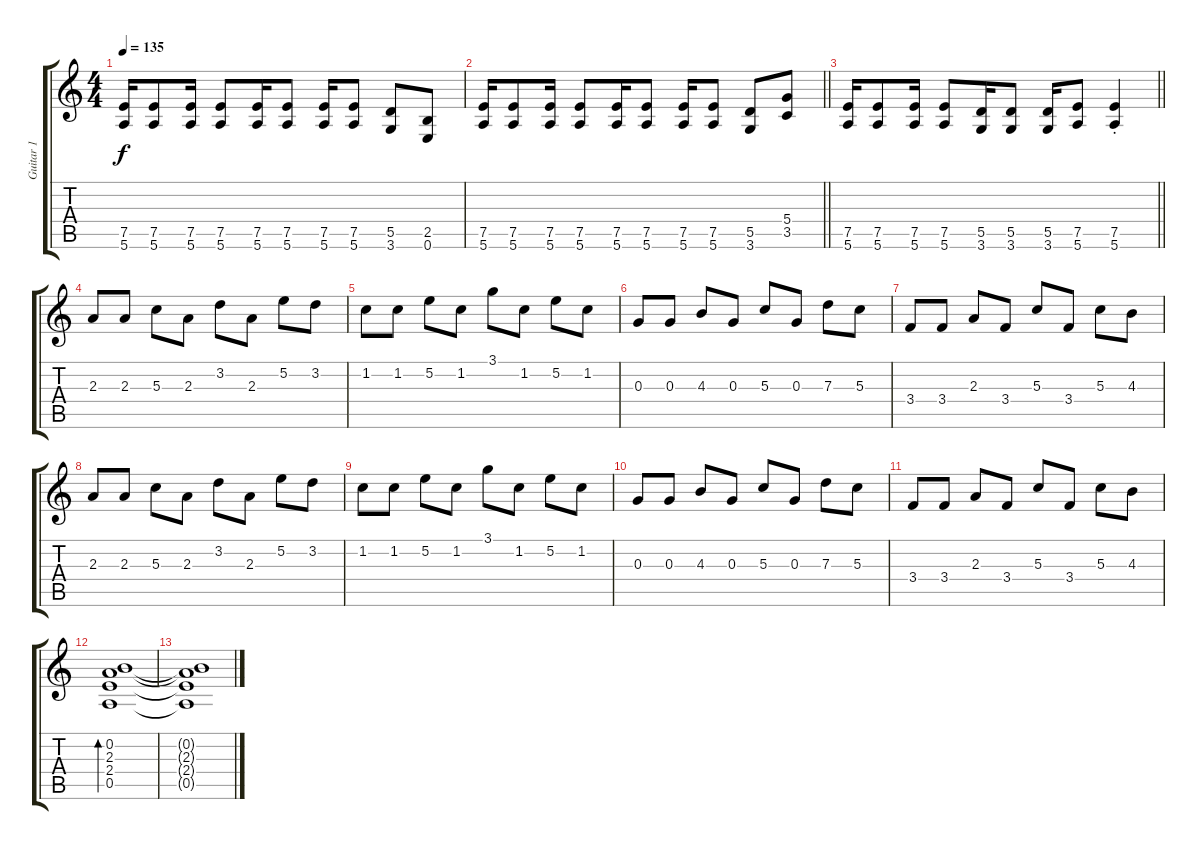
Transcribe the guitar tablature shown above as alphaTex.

\track ("Guitar 1" "Guitar 1") {instrument distortionguitar}
\staff {score tabs}
\tuning (E4 B3 G3 D3 A2 E2) {hide}
\ts (4 4)
\tempo 135
\clef g2
\ks c
(7.5 5.6).16{dy f} (7.5 5.6).8 (7.5 5.6).16 (7.5 5.6).8 (7.5 5.6).16 (7.5 5.6).8 (7.5 5.6).16 (7.5 5.6).8 (5.5 3.6).8 (2.5 0.6).8 |
\barLineRight lightlight
(7.5 5.6).16 (7.5 5.6).8 (7.5 5.6).16 (7.5 5.6).8 (7.5 5.6).16 (7.5 5.6).8 (7.5 5.6).16 (7.5 5.6).8 (5.5 3.6).8 (5.4 3.5).8 |
\barLineRight lightlight
(7.5 5.6).16 (7.5 5.6).8 (7.5 5.6).16 (7.5 5.6).8 (5.5 3.6).16 (5.5 3.6).8 (5.5 3.6).16 (7.5 5.6).8 (7.5{st} 5.6{st}).4 |
\section ("" "")
2.3.8{instrument distortionguitar} 2.3.8 5.3.8 2.3.8 3.2.8 2.3.8 5.2.8 3.2.8 |
1.2.8 1.2.8 5.2.8 1.2.8 3.1.8 1.2.8 5.2.8 1.2.8 |
0.3.8 0.3.8 4.3.8 0.3.8 5.3.8 0.3.8 7.3.8 5.3.8 |
3.4.8 3.4.8 2.3.8 3.4.8 5.3.8 3.4.8 5.3.8 4.3.8 |
2.3.8 2.3.8 5.3.8 2.3.8 3.2.8 2.3.8 5.2.8 3.2.8 |
1.2.8 1.2.8 5.2.8 1.2.8 3.1.8 1.2.8 5.2.8 1.2.8 |
0.3.8 0.3.8 4.3.8 0.3.8 5.3.8 0.3.8 7.3.8 5.3.8 |
3.4.8 3.4.8 2.3.8 3.4.8 5.3.8 3.4.8 5.3.8 4.3.8 |
(0.2 2.3 2.4 0.5).1{bd 240} |
(0.2{t} 2.3{t} 2.4{t} 0.5{t}).1
